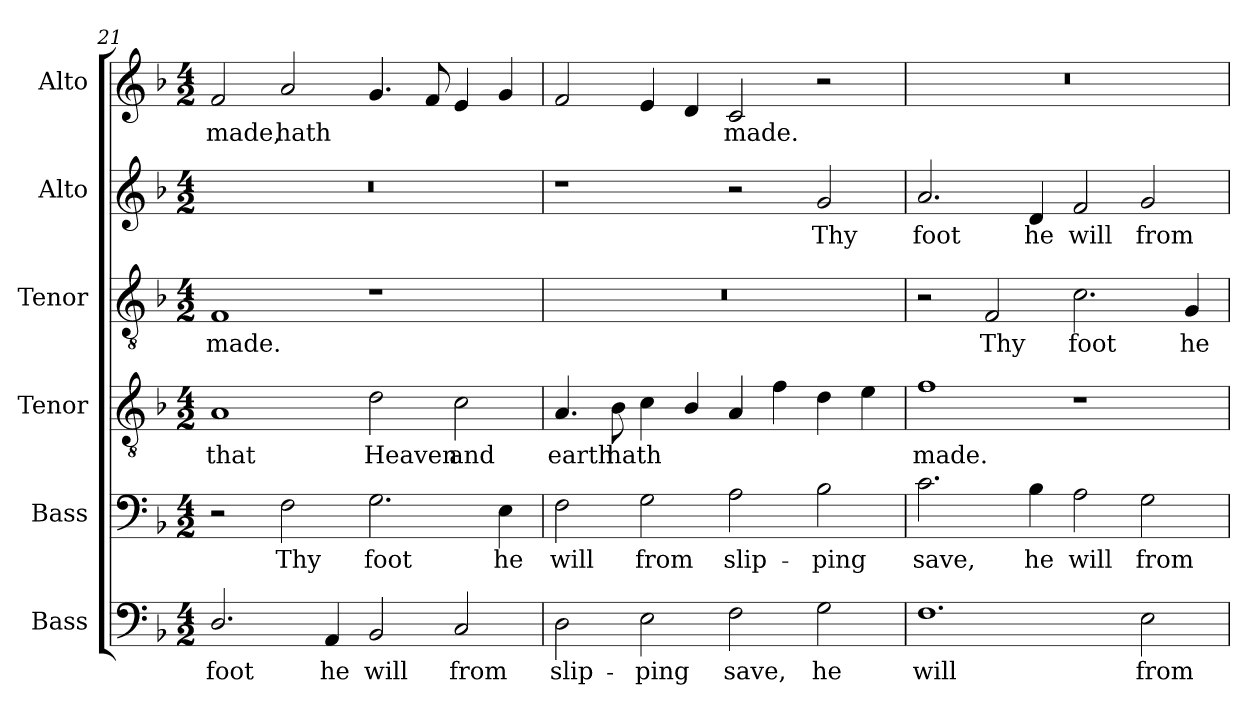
**kern	**text	**kern	**text	**kern	**text	**kern	**text	**kern	**text	**kern	**text
*part6	*part6	*part5	*part5	*part4	*part4	*part3	*part3	*part2	*part2	*part1	*part1
*staff6	*staff6	*staff5	*staff5	*staff4	*staff4	*staff3	*staff3	*staff2	*staff2	*staff1	*staff1
*I"Bass	*	*I"Bass	*	*I"Tenor	*	*I"Tenor	*	*I"Alto	*	*I"Alto	*
*I'B.	*	*	*	*I'T.	*	*I'T.	*	*I'A.	*	*I'A.	*
!!LO:LB:g=z
*clefF4	*	*clefF4	*	*clefGv2	*	*clefGv2	*	*clefG2	*	*clefG2	*
*	*	*	*	*ITrd7c12	*	*ITrd7c12	*	*	*	*	*
*k[b-]	*	*k[b-]	*	*k[b-]	*	*k[b-]	*	*k[b-]	*	*k[b-]	*
*F:	*	*F:	*	*F:	*	*F:	*	*F:	*	*F:	*
*M4/2	*	*M4/2	*	*M4/2	*	*M4/2	*	*M4/2	*	*M4/2	*
=21	=21	=21	=21	=21	=21	=21	=21	=21	=21	=21	=21
!	!LO:LY:b:color=#000000	!	!	!	!	!	!	!	!	!	!
!	!	!	!	!	!LO:LY:b:color=#000000	!	!	!	!	!	!
!	!	!	!	!	!	!	!LO:LY:b:color=#000000	!LO:N:vis=1	!	!	!
!	!	!	!	!	!	!	!	!	!	!	!LO:LY:b:color=#000000
2.Di/	foot	2r	.	1AAi	that	1FFi	made.	0r	.	2fi/	made,
!	!	!	!LO:LY:b:color=#000000	!	!	!	!	!	!	!	!
!	!	!	!	!	!	!	!	!	!	!	!LO:LY:b:color=#000000
.	.	2Fi\	Thy	.	.	.	.	.	.	2ai/	hath
!	!LO:LY:b:color=#000000	!	!	!	!	!	!	!	!	!	!
4AAi/	he	.	.	.	.	.	.	.	.	.	.
!	!LO:LY:b:color=#000000	!	!	!	!	!	!	!	!	!	!
!	!	!	!LO:LY:b:color=#000000	!	!	!	!	!	!	!	!
!	!	!	!	!	!LO:LY:b:color=#000000	!	!	!	!	!	!
2BB-i/	will	2.Gi\	foot	2Di\	Heaven	1r	.	.	.	4.gi/	.
.	.	.	.	.	.	.	.	.	.	8fi/	.
!	!LO:LY:b:color=#000000	!	!	!	!	!	!	!	!	!	!
!	!	!	!	!	!LO:LY:b:color=#000000	!	!	!	!	!	!
2Ci/	from	.	.	2Ci\	and	.	.	.	.	4ei/	.
!	!	!	!LO:LY:b:color=#000000	!	!	!	!	!	!	!	!
.	.	4Ei\	he	.	.	.	.	.	.	4gi/	.
=22	=22	=22	=22	=22	=22	=22	=22	=22	=22	=22	=22
!	!LO:LY:b:color=#000000	!	!	!	!	!	!	!	!	!	!
!	!	!	!LO:LY:b:color=#000000	!	!	!	!	!	!	!	!
!	!	!	!	!	!LO:LY:b:color=#000000	!LO:N:vis=1	!	!	!	!	!
2Di\	slip-	2Fi\	will	4.AAi/	earth	0r	.	1r	.	2fi/	.
!	!	!	!	!	!LO:LY:b:color=#000000	!	!	!	!	!	!
.	.	.	.	8BB-i\	hath	.	.	.	.	.	.
!	!LO:LY:b:color=#000000	!	!	!	!	!	!	!	!	!	!
!	!	!	!LO:LY:b:color=#000000	!	!	!	!	!	!	!	!
2Ei\	-ping	2Gi\	from	4Ci\	.	.	.	.	.	4ei/	.
.	.	.	.	4BB-i/	.	.	.	.	.	4di/	.
!	!LO:LY:b:color=#000000	!	!	!	!	!	!	!	!	!	!
!	!	!	!LO:LY:b:color=#000000	!	!	!	!	!	!	!	!
!	!	!	!	!	!	!	!	!	!	!	!LO:LY:b:color=#000000
2Fi\	save,	2Ai\	slip-	4AAi/	.	.	.	2r	.	2ci/	made.
.	.	.	.	4Fi\	.	.	.	.	.	.	.
!	!LO:LY:b:color=#000000	!	!	!	!	!	!	!	!	!	!
!	!	!	!LO:LY:b:color=#000000	!	!	!	!	!	!	!	!
!	!	!	!	!	!	!	!	!	!LO:LY:b:color=#000000	!	!
2Gi\	he	2B-i\	-ping	4Di\	.	.	.	2gi/	Thy	2r	.
.	.	.	.	4Ei\	.	.	.	.	.	.	.
=23	=23	=23	=23	=23	=23	=23	=23	=23	=23	=23	=23
!	!LO:LY:b:color=#000000	!	!	!	!	!	!	!	!	!	!
!	!	!	!LO:LY:b:color=#000000	!	!	!	!	!	!	!	!
!	!	!	!	!	!LO:LY:b:color=#000000	!	!	!	!	!	!
!	!	!	!	!	!	!	!	!	!LO:LY:b:color=#000000	!LO:N:vis=1	!
1.Fi	will	2.ci\	save,	1Fi	made.	2r	.	2.ai/	foot	0r	.
!	!	!	!	!	!	!	!LO:LY:b:color=#000000	!	!	!	!
.	.	.	.	.	.	2FFi/	Thy	.	.	.	.
!	!	!	!LO:LY:b:color=#000000	!	!	!	!	!	!	!	!
!	!	!	!	!	!	!	!	!	!LO:LY:b:color=#000000	!	!
.	.	4B-i\	he	.	.	.	.	4di/	he	.	.
!	!	!	!LO:LY:b:color=#000000	!	!	!	!	!	!	!	!
!	!	!	!	!	!	!	!LO:LY:b:color=#000000	!	!	!	!
!	!	!	!	!	!	!	!	!	!LO:LY:b:color=#000000	!	!
.	.	2Ai\	will	1r	.	2.Ci\	foot	2fi/	will	.	.
!	!LO:LY:b:color=#000000	!	!	!	!	!	!	!	!	!	!
!	!	!	!LO:LY:b:color=#000000	!	!	!	!	!	!	!	!
!	!	!	!	!	!	!	!	!	!LO:LY:b:color=#000000	!	!
2Ei\	from	2Gi\	from	.	.	.	.	2gi/	from	.	.
!	!	!	!	!	!	!	!LO:LY:b:color=#000000	!	!	!	!
.	.	.	.	.	.	4GGi/	he	.	.	.	.
=	=	=	=	=	=	=	=	=	=	=	=
*-	*-	*-	*-	*-	*-	*-	*-	*-	*-	*-	*-
